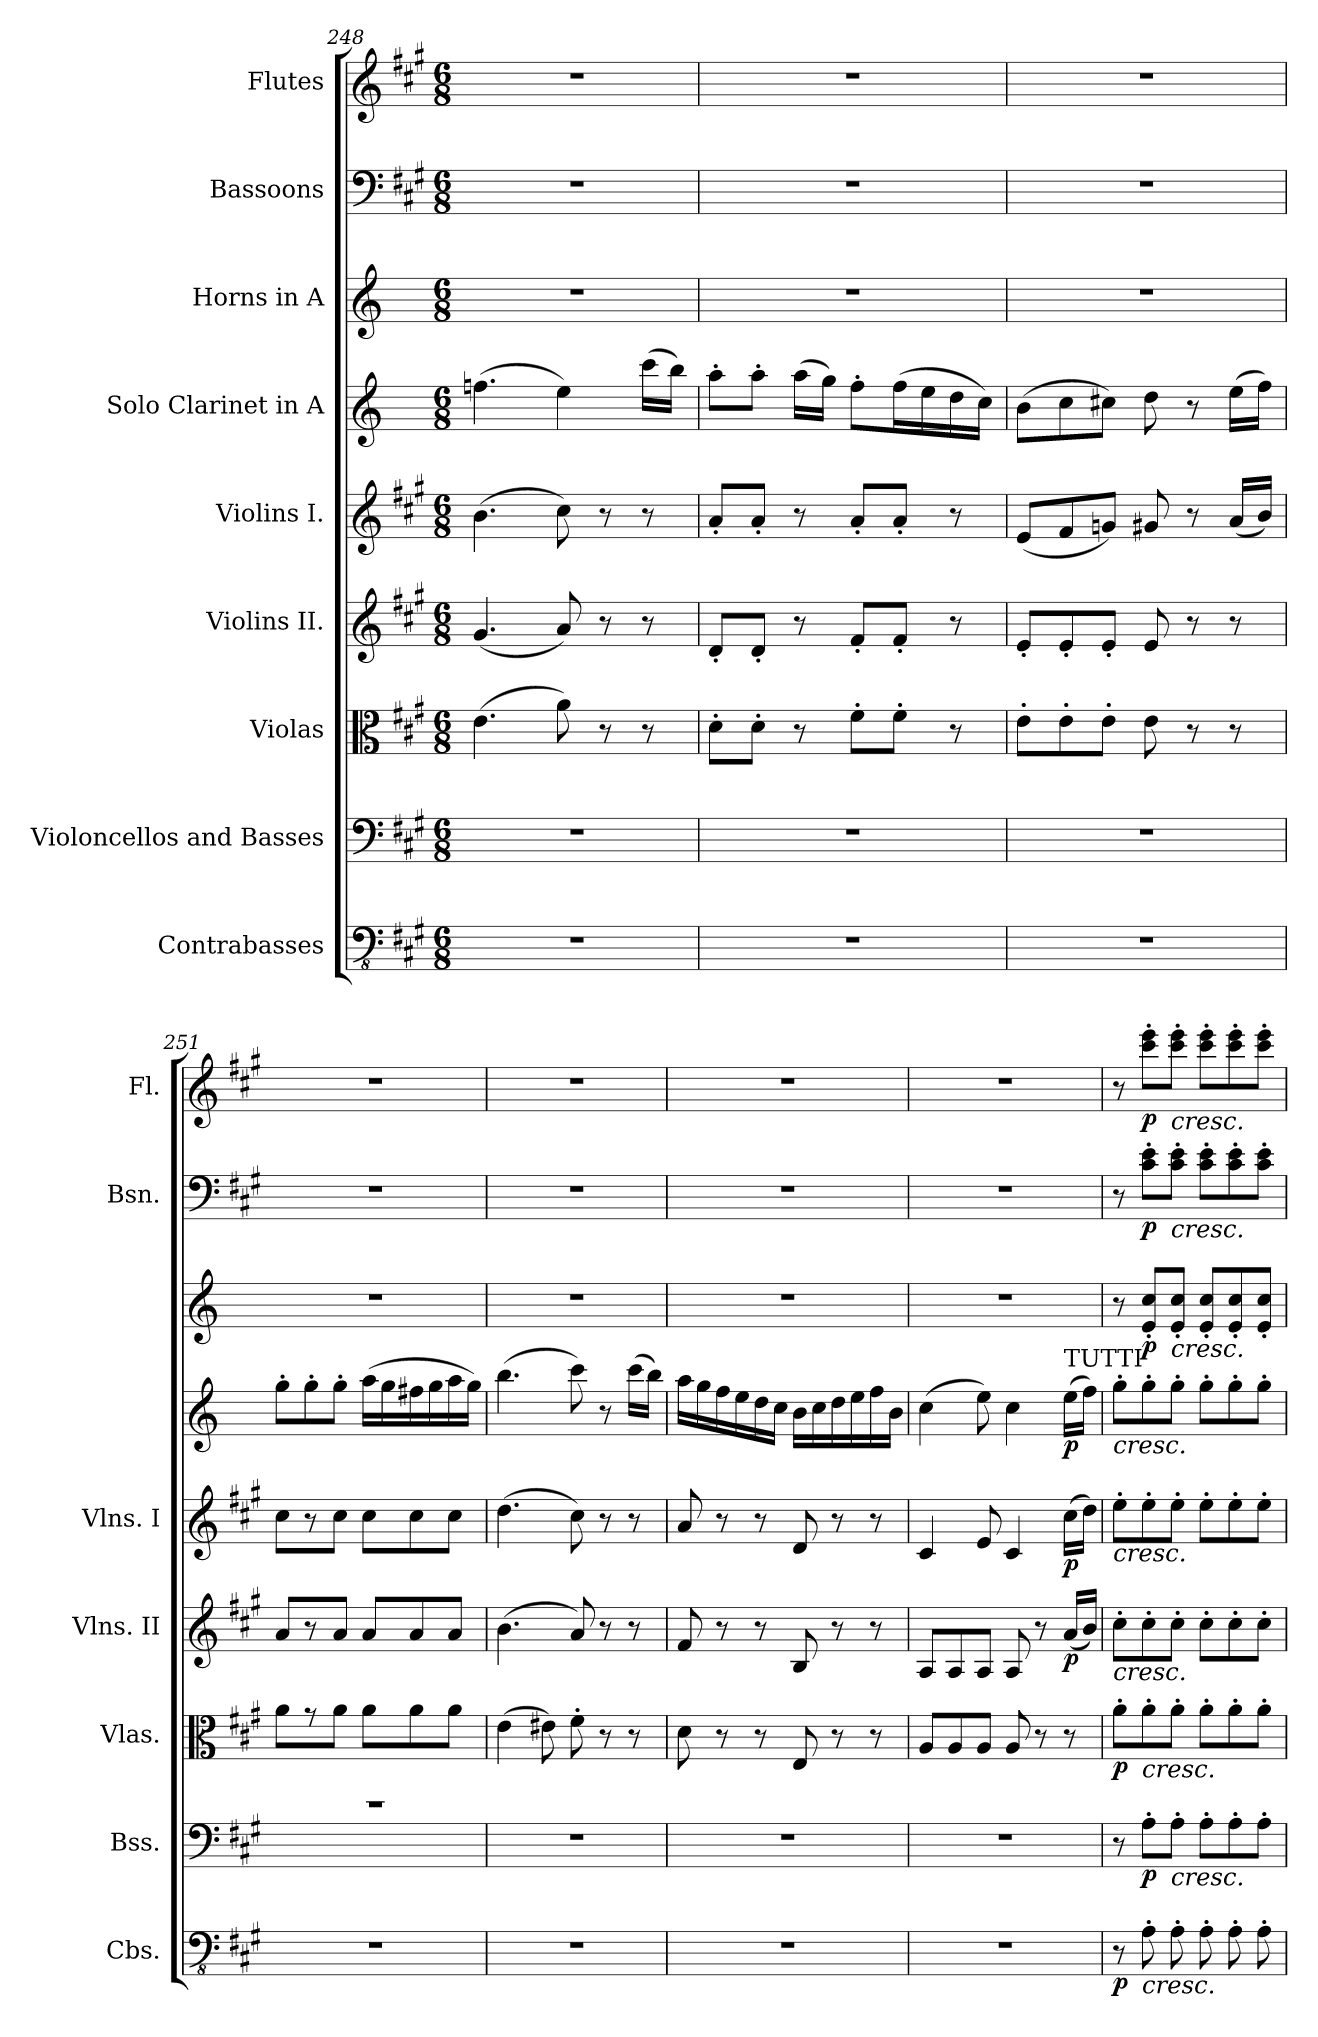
**kern	**dynam	**kern	**dynam	**kern	**dynam	**kern	**dynam	**kern	**dynam	**kern	**dynam	**kern	**dynam	**kern	**dynam	**kern	**dynam
*part9	*part9	*part8	*part8	*part7	*part7	*part6	*part6	*part5	*part5	*part4	*part4	*part3	*part3	*part2	*part2	*part1	*part1
*staff9	*staff9	*staff8	*staff8	*staff7	*staff7	*staff6	*staff6	*staff5	*staff5	*staff4	*staff4	*staff3	*staff3	*staff2	*staff2	*staff1	*staff1
*I"Contrabasses	*	*I"Violoncellos and Basses	*	*I"Violas	*	*I"Violins II.	*	*I"Violins I.	*	*I"Solo Clarinet in A	*	*I"Horns in A	*	*I"Bassoons	*	*I"Flutes	*
*I'Cbs.	*	*I'Bss.	*	*I'Vlas.	*	*I'Vlns. II	*	*I'Vlns. I	*	*	*	*	*	*I'Bsn.	*	*I'Fl.	*
*clefFv4	*	*clefF4	*	*clefC3	*	*clefG2	*	*clefG2	*	*clefG2	*	*clefG2	*	*clefF4	*	*clefG2	*
*	*	*	*	*	*	*	*	*	*	*ITrd2c3	*	*ITrd2c3	*	*	*	*	*
*k[f#c#g#]	*	*k[f#c#g#]	*	*k[f#c#g#]	*	*k[f#c#g#]	*	*k[f#c#g#]	*	*k[f#c#g#]	*	*k[f#c#g#]	*	*k[f#c#g#]	*	*k[f#c#g#]	*
*M6/8	*	*M6/8	*	*M6/8	*	*M6/8	*	*M6/8	*	*M6/8	*	*M6/8	*	*M6/8	*	*M6/8	*
=248	=248	=248	=248	=248	=248	=248	=248	=248	=248	=248	=248	=248	=248	=248	=248	=248	=248
2.r	.	2.r	.	(>4.e\	.	(<4.g#/	.	(>4.b\	.	(>4.ddn\	.	2.r	.	2.r	.	2.r	.
.	.	.	.	8a\)	.	8a/)	.	8cc#\)	.	4cc#\)	.	.	.	.	.	.	.
.	.	.	.	8r	.	8r	.	8r	.	.	.	.	.	.	.	.	.
.	.	.	.	8r	.	8r	.	8r	.	(>16aa\LL	.	.	.	.	.	.	.
.	.	.	.	.	.	.	.	.	.	16gg#\JJ)	.	.	.	.	.	.	.
!!LO:LB:g=z
=249	=249	=249	=249	=249	=249	=249	=249	=249	=249	=249	=249	=249	=249	=249	=249	=249	=249
2.r	.	2.r	.	8d'\L	.	8d'/L	.	8a'/L	.	8ff#'\L	.	2.r	.	2.r	.	2.r	.
.	.	.	.	8d'\J	.	8d'/J	.	8a'/J	.	8ff#'\J	.	.	.	.	.	.	.
.	.	.	.	8r	.	8r	.	8r	.	(>16ff#\LL	.	.	.	.	.	.	.
.	.	.	.	.	.	.	.	.	.	16ee\JJ)	.	.	.	.	.	.	.
.	.	.	.	8f#'\L	.	8f#'/L	.	8a'/L	.	8dd'\L	.	.	.	.	.	.	.
.	.	.	.	8f#'\J	.	8f#'/J	.	8a'/J	.	(>16dd\L	.	.	.	.	.	.	.
.	.	.	.	.	.	.	.	.	.	16cc#\	.	.	.	.	.	.	.
.	.	.	.	8r	.	8r	.	8r	.	16b\	.	.	.	.	.	.	.
.	.	.	.	.	.	.	.	.	.	16a\JJ)	.	.	.	.	.	.	.
=250	=250	=250	=250	=250	=250	=250	=250	=250	=250	=250	=250	=250	=250	=250	=250	=250	=250
2.r	.	2.r	.	8e'\L	.	8e'/L	.	(<8e/L	.	(>8g#\L	.	2.r	.	2.r	.	2.r	.
.	.	.	.	8e'\	.	8e'/	.	8f#/	.	8a\	.	.	.	.	.	.	.
.	.	.	.	8e'\J	.	8e'/J	.	8gn/J)	.	8a#X\J)	.	.	.	.	.	.	.
.	.	.	.	8e\	.	8e/	.	8g#X/	.	8b\	.	.	.	.	.	.	.
.	.	.	.	8r	.	8r	.	8r	.	8r	.	.	.	.	.	.	.
.	.	.	.	8r	.	8r	.	(<16a/LL	.	(>16cc#\LL	.	.	.	.	.	.	.
.	.	.	.	.	.	.	.	16b/JJ)	.	16dd\JJ)	.	.	.	.	.	.	.
=251	=251	=251	=251	=251	=251	=251	=251	=251	=251	=251	=251	=251	=251	=251	=251	=251	=251
*	*	*^	*	*	*	*	*	*	*	*	*	*	*	*	*	*	*
2.r	.	2.r	2.Ayy	.	8a\L	.	8a/L	.	8cc#\L	.	8ee'\L	.	2.r	.	2.r	.	2.r	.
.	.	.	.	.	8rg	.	8r	.	8r	.	8ee'\	.	.	.	.	.	.	.
.	.	.	.	.	8a\J	.	8a/J	.	8cc#\J	.	8ee'\J	.	.	.	.	.	.	.
.	.	.	.	.	8a\L	.	8a/L	.	8cc#\L	.	(>16ff#\LL	.	.	.	.	.	.	.
.	.	.	.	.	.	.	.	.	.	.	16ee\	.	.	.	.	.	.	.
.	.	.	.	.	8a\	.	8a/	.	8cc#\	.	16dd#X\	.	.	.	.	.	.	.
.	.	.	.	.	.	.	.	.	.	.	16ee\	.	.	.	.	.	.	.
.	.	.	.	.	8a\J	.	8a/J	.	8cc#\J	.	16ff#\	.	.	.	.	.	.	.
.	.	.	.	.	.	.	.	.	.	.	16ee\JJ)	.	.	.	.	.	.	.
*	*	*v	*v	*	*	*	*	*	*	*	*	*	*	*	*	*	*	*
=252	=252	=252	=252	=252	=252	=252	=252	=252	=252	=252	=252	=252	=252	=252	=252	=252	=252
2.r	.	2.r	.	(>4e\	.	(>4.b\	.	(>4.dd\	.	(>4.gg#\	.	2.r	.	2.r	.	2.r	.
.	.	.	.	8e#X\)	.	.	.	.	.	.	.	.	.	.	.	.	.
.	.	.	.	8f#'\	.	8a/)	.	8cc#\)	.	8aa\)	.	.	.	.	.	.	.
.	.	.	.	8r	.	8r	.	8r	.	8r	.	.	.	.	.	.	.
.	.	.	.	8r	.	8r	.	8r	.	(>16aa\LL	.	.	.	.	.	.	.
.	.	.	.	.	.	.	.	.	.	16gg#\JJ)	.	.	.	.	.	.	.
=253	=253	=253	=253	=253	=253	=253	=253	=253	=253	=253	=253	=253	=253	=253	=253	=253	=253
2.r	.	2.r	.	8d\	.	8f#/	.	8a/	.	16ff#\LL	.	2.r	.	2.r	.	2.r	.
.	.	.	.	.	.	.	.	.	.	16ee\	.	.	.	.	.	.	.
.	.	.	.	8r	.	8r	.	8r	.	16dd\	.	.	.	.	.	.	.
.	.	.	.	.	.	.	.	.	.	16cc#\	.	.	.	.	.	.	.
.	.	.	.	8r	.	8r	.	8r	.	16b\	.	.	.	.	.	.	.
.	.	.	.	.	.	.	.	.	.	16a\JJ	.	.	.	.	.	.	.
.	.	.	.	8E/	.	8B/	.	8d/	.	16g#\LL	.	.	.	.	.	.	.
.	.	.	.	.	.	.	.	.	.	16a\	.	.	.	.	.	.	.
.	.	.	.	8r	.	8r	.	8r	.	16b\	.	.	.	.	.	.	.
.	.	.	.	.	.	.	.	.	.	16cc#\	.	.	.	.	.	.	.
.	.	.	.	8r	.	8r	.	8r	.	16dd\	.	.	.	.	.	.	.
.	.	.	.	.	.	.	.	.	.	16g#\JJ	.	.	.	.	.	.	.
=254	=254	=254	=254	=254	=254	=254	=254	=254	=254	=254	=254	=254	=254	=254	=254	=254	=254
2.r	.	2.r	.	8A/L	.	8A/L	.	4c#/	.	(>4a\	.	2.r	.	2.r	.	2.r	.
.	.	.	.	8A/	.	8A/	.	.	.	.	.	.	.	.	.	.	.
.	.	.	.	8A/J	.	8A/J	.	8e/	.	8cc#\)	.	.	.	.	.	.	.
.	.	.	.	8A/	.	8A/	.	4c#/	.	4a\	.	.	.	.	.	.	.
.	.	.	.	8r	.	8r	.	.	.	.	.	.	.	.	.	.	.
!	!	!	!	!	!	!	!	!	!	!LO:TX:a:t=TUTTI	!	!	!	!	!	!	!
!	!	!	!	!	!	!	!LO:DY:b	!	!LO:DY:b	!	!LO:DY:b	!	!	!	!	!	!
.	.	.	.	8r	.	(<16a/LL	p	(>16cc#\LL	p	(>16cc#\LL	p	.	.	.	.	.	.
.	.	.	.	.	.	16b/JJ)	.	16dd\JJ)	.	16dd\JJ)	.	.	.	.	.	.	.
=255	=255	=255	=255	=255	=255	=255	=255	=255	=255	=255	=255	=255	=255	=255	=255	=255	=255
!	!	!	!	!	!	!	!	!	!	!LO:TX:b:i:t=cresc.	!	!	!	!	!	!	!
!	!	!	!	!	!	!	!	!LO:TX:b:i:t=cresc.	!	!	!	!	!	!	!	!	!
!	!	!	!	!	!	!LO:TX:b:i:t=cresc.	!	!	!	!	!	!	!	!	!	!	!
!	!LO:DY:b	!	!	!	!LO:DY:b	!	!	!	!	!	!	!	!	!	!	!	!
8r	p	8r	.	8a'\L	p	8cc#'\L	.	8ee'\L	.	8ee'\L	.	8r	.	8r	.	8r	.
!	!	!	!	!LO:TX:b:i:t=cresc.	!	!	!	!	!	!	!	!	!	!	!	!	!
!LO:TX:b:i:t=cresc.	!	!	!	!	!	!	!	!	!	!	!	!	!	!	!	!	!
!	!	!	!LO:DY:b	!	!	!	!	!	!	!	!	!	!LO:DY:b	!	!LO:DY:b	!	!LO:DY:b
8AA'\	.	8A'\L	p	8a'\	.	8cc#'\	.	8ee'\	.	8ee'\	.	8c#/' 8a/'L	p	8c#\' 8e\'L	p	8ccc#\' 8eee\'L	p
!	!	!	!	!	!	!	!	!	!	!	!	!	!	!	!	!LO:TX:b:i:t=cresc.	!
!	!	!	!	!	!	!	!	!	!	!	!	!	!	!LO:TX:b:i:t=cresc.	!	!	!
!	!	!	!	!	!	!	!	!	!	!	!	!LO:TX:b:i:t=cresc.	!	!	!	!	!
!	!	!LO:TX:b:i:t=cresc.	!	!	!	!	!	!	!	!	!	!	!	!	!	!	!
8AA'\	.	8A'\J	.	8a'\J	.	8cc#'\J	.	8ee'\J	.	8ee'\J	.	8c#/' 8a/'J	.	8c#\' 8e\'J	.	8ccc#\' 8eee\'J	.
8AA'\	.	8A'\L	.	8a'\L	.	8cc#'\L	.	8ee'\L	.	8ee'\L	.	8c#/' 8a/'L	.	8c#\' 8e\'L	.	8ccc#\' 8eee\'L	.
8AA'\	.	8A'\	.	8a'\	.	8cc#'\	.	8ee'\	.	8ee'\	.	8c#/' 8a/'	.	8c#\' 8e\'	.	8ccc#\' 8eee\'	.
8AA'\	.	8A'\J	.	8a'\J	.	8cc#'\J	.	8ee'\J	.	8ee'\J	.	8c#/' 8a/'J	.	8c#\' 8e\'J	.	8ccc#\' 8eee\'J	.
=	=	=	=	=	=	=	=	=	=	=	=	=	=	=	=	=	=
*-	*-	*-	*-	*-	*-	*-	*-	*-	*-	*-	*-	*-	*-	*-	*-	*-	*-
